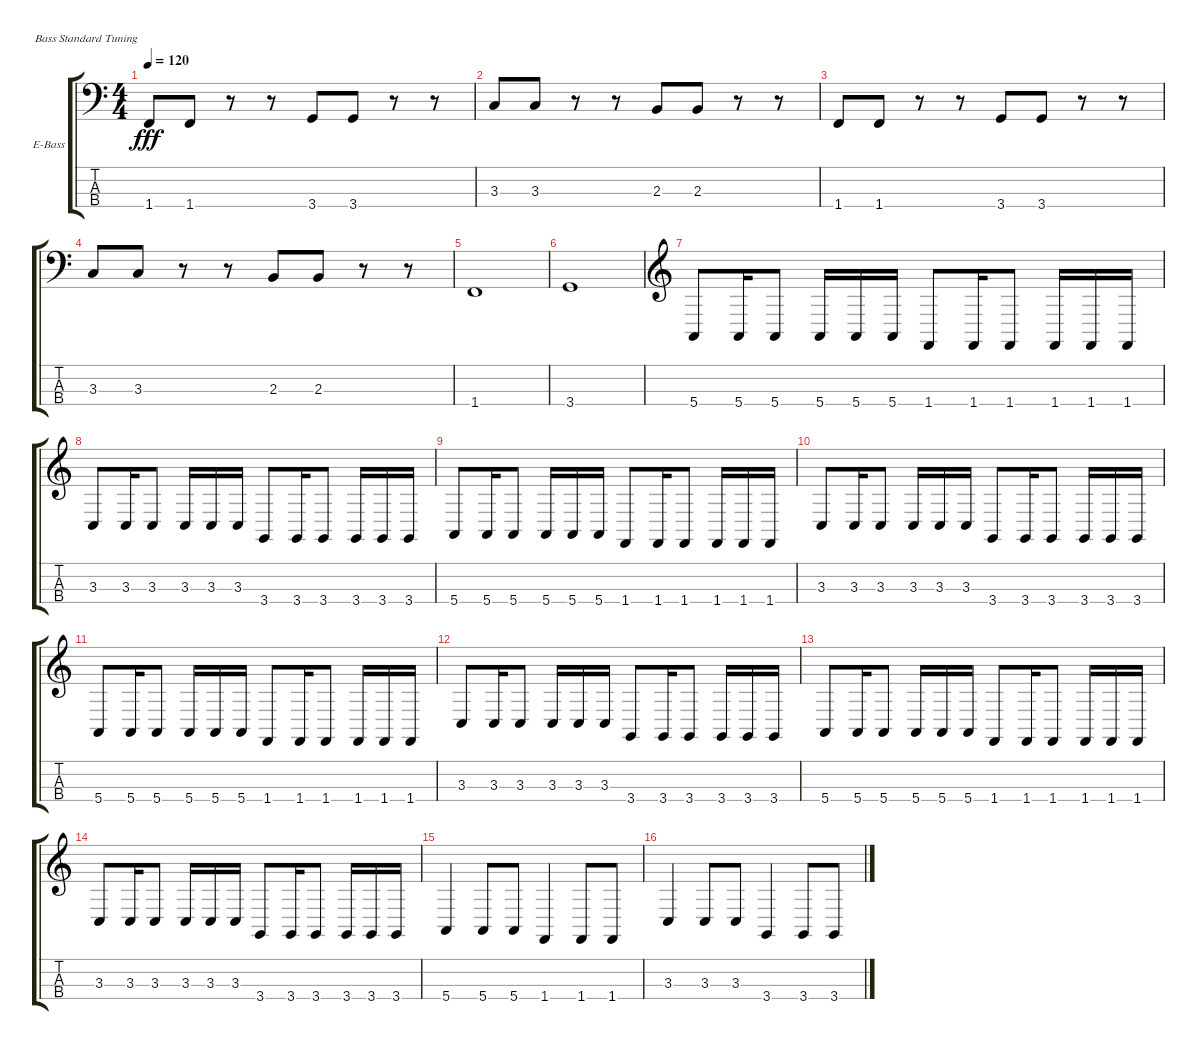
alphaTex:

\defaultSystemsLayout 4
\bracketExtendMode groupsimilarinstruments
\firstSystemTrackNameOrientation horizontal
\otherSystemsTrackNameOrientation horizontal
\track ("Кислый" "E-Bass") {instrument electricbassfinger}
\staff {score tabs}
\tuning (G2 D2 A1 E1)
\ts (4 4)
\tempo 120
\clef f4
\ks c
1.4.8{dy fff} 1.4.8 r.8 r.8 3.4.8 3.4.8 r.8 r.8 |
3.3.8 3.3.8 r.8 r.8 2.3.8 2.3.8 r.8 r.8 |
1.4.8 1.4.8 r.8 r.8 3.4.8 3.4.8 r.8 r.8 |
3.3.8 3.3.8 r.8 r.8 2.3.8 2.3.8 r.8 r.8 |
1.4.1 |
3.4.1 |
\clef g2
5.4.8 5.4.16 5.4.8 5.4.16 5.4.16 5.4.16 1.4.8 1.4.16 1.4.8 1.4.16 1.4.16 1.4.16 |
3.3.8 3.3.16 3.3.8 3.3.16 3.3.16 3.3.16 3.4.8 3.4.16 3.4.8 3.4.16 3.4.16 3.4.16 |
5.4.8 5.4.16 5.4.8 5.4.16 5.4.16 5.4.16 1.4.8 1.4.16 1.4.8 1.4.16 1.4.16 1.4.16 |
3.3.8 3.3.16 3.3.8 3.3.16 3.3.16 3.3.16 3.4.8 3.4.16 3.4.8 3.4.16 3.4.16 3.4.16 |
5.4.8 5.4.16 5.4.8 5.4.16 5.4.16 5.4.16 1.4.8 1.4.16 1.4.8 1.4.16 1.4.16 1.4.16 |
3.3.8 3.3.16 3.3.8 3.3.16 3.3.16 3.3.16 3.4.8 3.4.16 3.4.8 3.4.16 3.4.16 3.4.16 |
5.4.8 5.4.16 5.4.8 5.4.16 5.4.16 5.4.16 1.4.8 1.4.16 1.4.8 1.4.16 1.4.16 1.4.16 |
3.3.8 3.3.16 3.3.8 3.3.16 3.3.16 3.3.16 3.4.8 3.4.16 3.4.8 3.4.16 3.4.16 3.4.16 |
5.4.4 5.4.8 5.4.8 1.4.4 1.4.8 1.4.8 |
3.3.4 3.3.8 3.3.8 3.4.4 3.4.8 3.4.8
